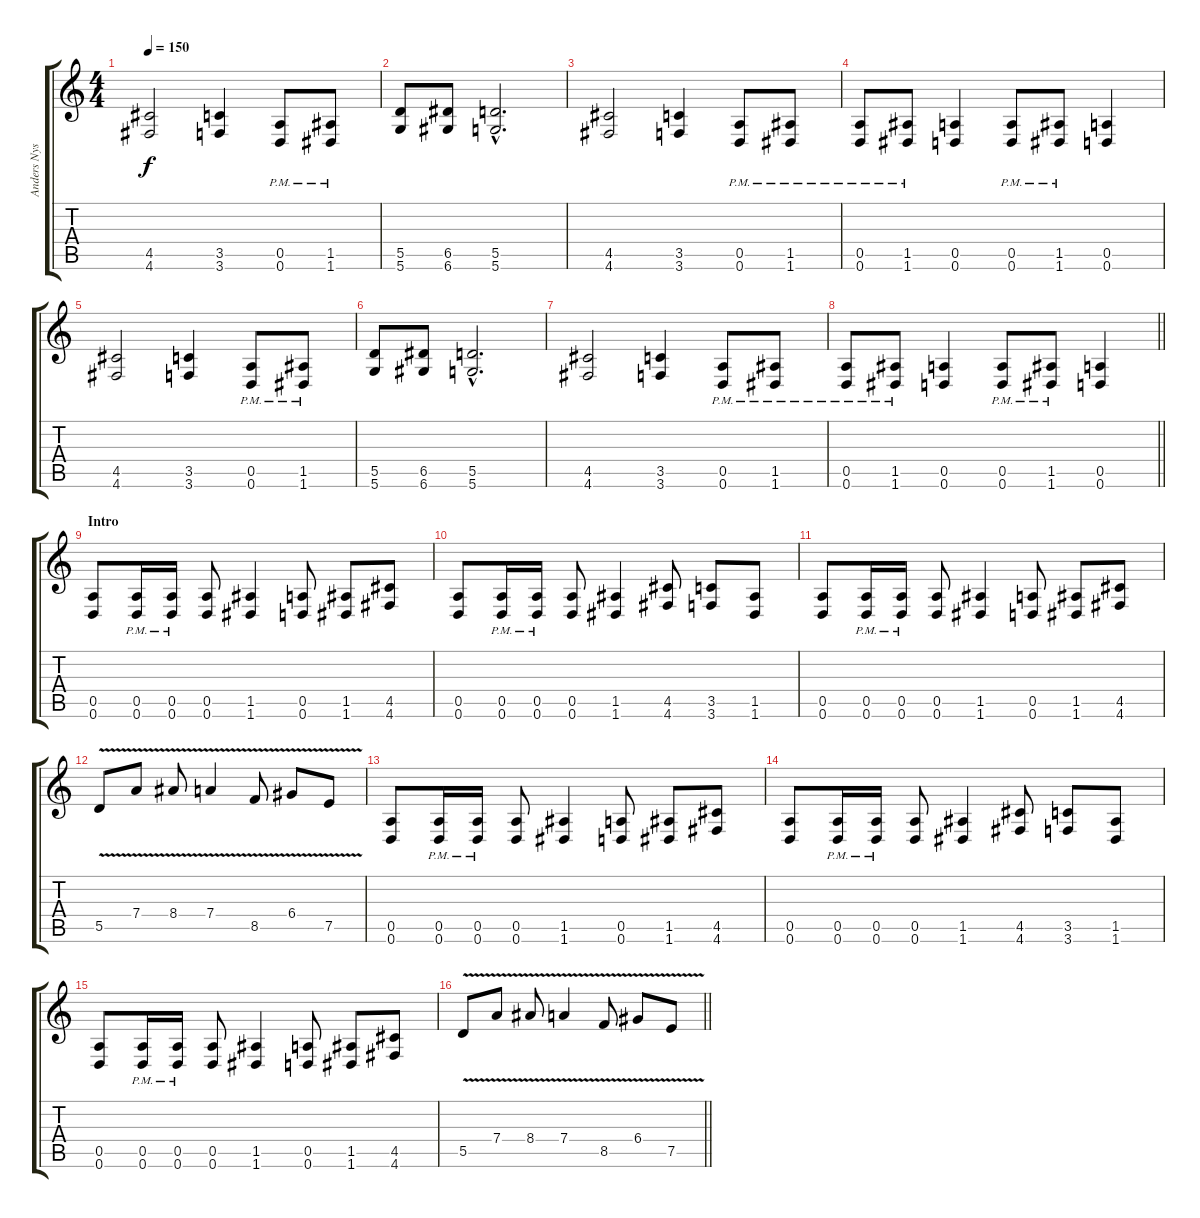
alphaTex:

\track ("Anders Nyström 1" "Anders Nys") {instrument distortionguitar}
\staff {score tabs}
\tuning (E4 B3 G3 D3 A2 D2) {hide}
\ts (4 4)
\tempo 150
\clef g2
\ks c
(4.5 4.6).2{dy f} (3.5 3.6).4 (0.5{pm} 0.6).8 (1.5{pm} 1.6).8 |
(5.5 5.6).8 (6.5 6.6).8 (5.5{hac} 5.6{hac}).2{d} |
(4.5 4.6).2 (3.5 3.6).4 (0.5{pm} 0.6).8 (1.5{pm} 1.6).8 |
(0.5{pm} 0.6).8 (1.5{pm} 1.6).8 (0.5 0.6).4 (0.5{pm} 0.6).8 (1.5{pm} 1.6).8 (0.5 0.6).4 |
(4.5 4.6).2 (3.5 3.6).4 (0.5{pm} 0.6).8 (1.5{pm} 1.6).8 |
(5.5 5.6).8 (6.5 6.6).8 (5.5{hac} 5.6{hac}).2{d} |
(4.5 4.6).2 (3.5 3.6).4 (0.5{pm} 0.6).8 (1.5{pm} 1.6).8 |
\barLineRight lightlight
(0.5{pm} 0.6).8 (1.5{pm} 1.6).8 (0.5 0.6).4 (0.5{pm} 0.6).8 (1.5{pm} 1.6).8 (0.5 0.6).4 |
\section ("" "Intro")
(0.5 0.6).8 (0.5{pm} 0.6{pm}).16 (0.5{pm} 0.6{pm}).16 (0.5 0.6).8 (1.5 1.6).4 (0.5 0.6).8 (1.5 1.6).8 (4.5 4.6).8 |
(0.5 0.6).8 (0.5{pm} 0.6{pm}).16 (0.5{pm} 0.6{pm}).16 (0.5 0.6).8 (1.5 1.6).4 (4.5 4.6).8 (3.5 3.6).8 (1.5 1.6).8 |
(0.5 0.6).8 (0.5{pm} 0.6{pm}).16 (0.5{pm} 0.6{pm}).16 (0.5 0.6).8 (1.5 1.6).4 (0.5 0.6).8 (1.5 1.6).8 (4.5 4.6).8 |
5.5{v}.8 7.4{v}.8 8.4{v}.8 7.4{v}.4 8.5{v}.8 6.4{v}.8 7.5{v}.8 |
(0.5 0.6).8 (0.5{pm} 0.6{pm}).16 (0.5{pm} 0.6{pm}).16 (0.5 0.6).8 (1.5 1.6).4 (0.5 0.6).8 (1.5 1.6).8 (4.5 4.6).8 |
(0.5 0.6).8 (0.5{pm} 0.6{pm}).16 (0.5{pm} 0.6{pm}).16 (0.5 0.6).8 (1.5 1.6).4 (4.5 4.6).8 (3.5 3.6).8 (1.5 1.6).8 |
(0.5 0.6).8 (0.5{pm} 0.6{pm}).16 (0.5{pm} 0.6{pm}).16 (0.5 0.6).8 (1.5 1.6).4 (0.5 0.6).8 (1.5 1.6).8 (4.5 4.6).8 |
\barLineRight lightlight
5.5{v}.8 7.4{v}.8 8.4{v}.8 7.4{v}.4 8.5{v}.8 6.4{v}.8 7.5{v}.8
